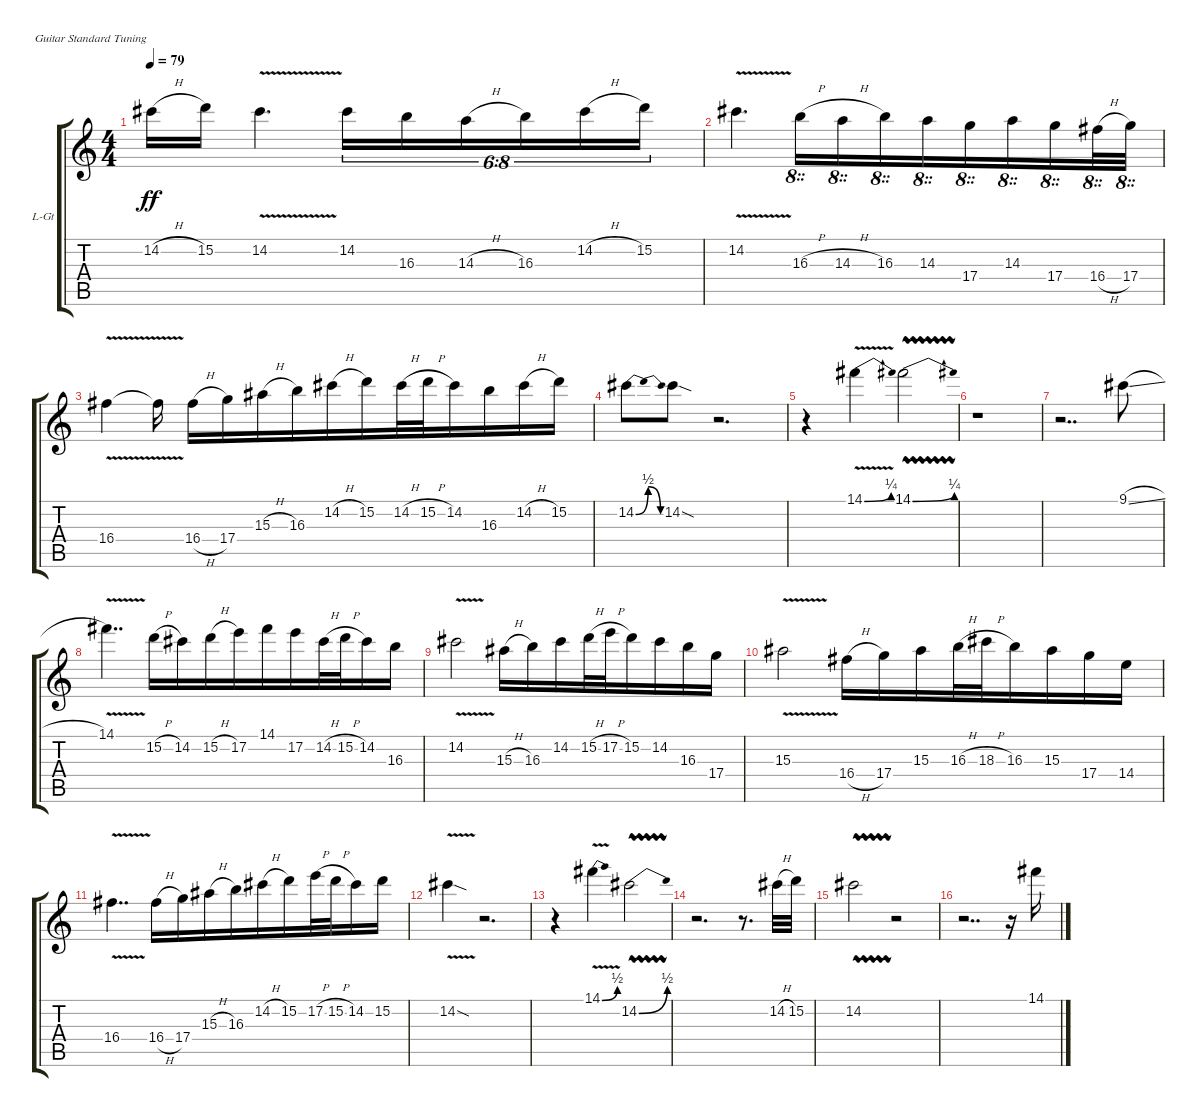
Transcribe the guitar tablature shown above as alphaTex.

\defaultSystemsLayout 4
\bracketExtendMode groupsimilarinstruments
\firstSystemTrackNameOrientation horizontal
\otherSystemsTrackNameOrientation horizontal
\track ("Lead Guitar" "L-Gt") {instrument distortionguitar}
\staff {score tabs}
\tuning (E4 B3 G3 D3 A2 E2)
\ts (4 4)
\tempo 79
\clef g2
\scale
0.376322
\ks c
14.2{h}.16{dy ff} 15.2.16 14.2{v}.4{d} 14.2.16{tu (6 8) beam merge} 16.3.16{tu (6 8) beam merge} 14.3{h}.16{tu (6 8) beam merge} 16.3.16{tu (6 8) beam merge} 14.2{h}.16{tu (6 8) beam merge} 15.2.16{tu (6 8)} |
\scale
0.427957 14.2{v}.4{d} 16.3{h}.16{tu (8 10) beam merge} 14.3{h}.16{tu (8 10) beam merge} 16.3.16{tu (8 10) beam merge} 14.3.16{tu (8 10) beam merge} 17.4.16{tu (8 10) beam merge} 14.3.16{tu (8 10) beam merge} 17.4.16{tu (8 10) beam merge} 16.4{h}.32{tu (8 10)} 17.4.32{tu (8 10)} |
\scale
0.681535 16.4{v}.4 16.4{t}.16{beam split} 16.4{h}.16 17.4.16 15.3{h}.16{beam merge} 16.3.16 14.2{h}.16{beam merge} 15.2.16 14.2{h}.32{beam merge} 15.2{h}.32{beam merge} 14.2.16{beam merge} 16.3.16{beam merge} 14.2{h}.16{beam merge} 15.2.16 |
\scale
0.317651 14.2{be (bendrelease 0 0 10.799999999999999 2 19.8 2 30 0)}.8 14.2{sod}.8 r.2{d} |
r.4 14.1{be (bend 0 0 6.6 1) v}.4 14.1{be (bend 0 0 10.2 1) vw}.2 |
r.1 |
r.2{dd} 9.1{sl}.8 |
14.1{v}.4{dd} 15.2{h}.16{beam merge} 14.2.16{beam merge} 15.2{h}.16{beam merge} 17.2.16{beam merge} 14.1.16{beam merge} 17.2.16{beam merge} 14.2{h}.32 15.2{h}.32 14.2.16{beam merge} 16.3.16 |
\scale
0.505309 14.2{v}.2 15.3{h}.16 16.3.16{beam merge} 14.2.16{beam merge} 15.2{h}.32{beam merge} 17.2{h}.32{beam merge} 15.2.16 14.2.16 16.3.16 17.4.16 |
\scale
0.494778 15.3{v}.2 16.4{h}.16 17.4.16 15.3.16{beam merge} 16.3{h}.32{beam merge} 18.3{h}.32{beam merge} 16.3.16{beam merge} 15.3.16 17.4.16 14.4.16 |
16.4{v}.4{dd} 16.4{h}.16{beam merge} 17.4.16{beam merge} 15.3{h}.16 16.3.16{beam merge} 14.2{h}.16{beam merge} 15.2.16{beam merge} 17.2{h}.32 15.2{h}.32 14.2.16{beam merge} 15.2.16 |
14.2{v sod}.4 r.2{d} |
r.4 14.1{be (bend 0 0 7.199999999999999 2) v}.4 14.2{be (bend 0 0 8.4 2) vw}.2 |
r.2{d} r.8{d} 14.2{h}.32 15.2.32 |
14.2{vw}.2 r.2 |
r.2{dd} r.16 14.1{h}.16
